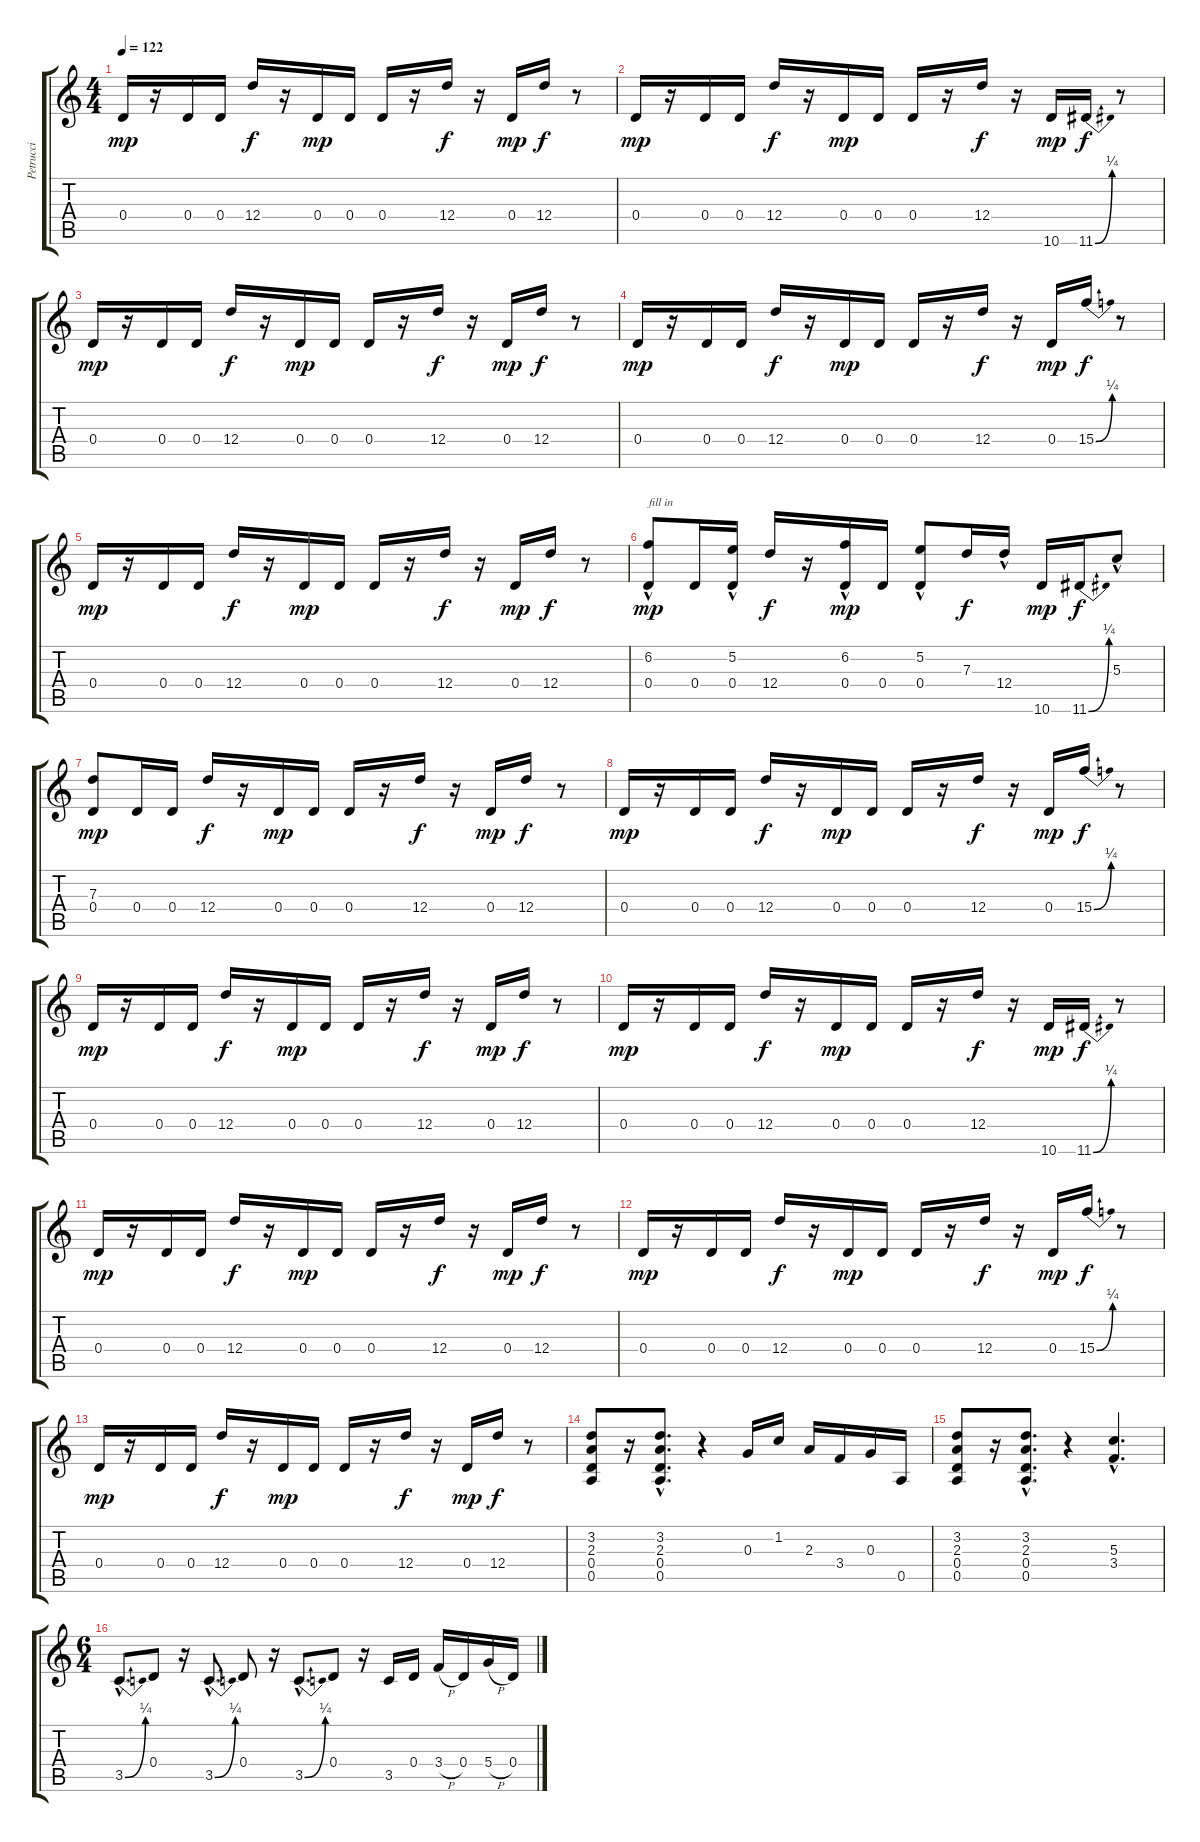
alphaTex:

\track ("Petrucci" "Petrucci") {instrument distortionguitar}
\staff {score tabs}
\tuning (E4 B3 G3 D3 A2 E2) {hide}
\ts (4 4)
\tempo 122
\clef g2
\ks c
0.4.16{dy mp} r.16 0.4.16 0.4.16 12.4.16{dy f} r.16 0.4.16{dy mp} 0.4.16 0.4.16 r.16 12.4.16{dy f} r.16 0.4.16{dy mp} 12.4.16{dy f} r.8 |
0.4.16{dy mp} r.16 0.4.16 0.4.16 12.4.16{dy f} r.16 0.4.16{dy mp} 0.4.16 0.4.16 r.16 12.4.16{dy f} r.16 10.6.16{dy mp} 11.6{be (bend 0 0 60 1)}.16{dy f} r.8 |
0.4.16{dy mp} r.16 0.4.16 0.4.16 12.4.16{dy f} r.16 0.4.16{dy mp} 0.4.16 0.4.16 r.16 12.4.16{dy f} r.16 0.4.16{dy mp} 12.4.16{dy f} r.8 |
0.4.16{dy mp} r.16 0.4.16 0.4.16 12.4.16{dy f} r.16 0.4.16{dy mp} 0.4.16 0.4.16 r.16 12.4.16{dy f} r.16 0.4.16{dy mp} 15.4{be (bend 0 0 60 1)}.16{dy f} r.8 |
0.4.16{dy mp} r.16 0.4.16 0.4.16 12.4.16{dy f} r.16 0.4.16{dy mp} 0.4.16 0.4.16 r.16 12.4.16{dy f} r.16 0.4.16{dy mp} 12.4.16{dy f} r.8 |
(6.2{hac} 0.4).8{txt "fill in" dy mp} 0.4.16 (5.2{hac} 0.4).16 12.4.16{dy f} r.16 (6.2{hac} 0.4).16{dy mp} 0.4.16 (5.2{hac} 0.4).8 7.3.16{dy f} 12.4{hac}.16 10.6.16{dy mp} 11.6{be (bend 0 0 60 1)}.16{dy f} 5.3{hac}.8 |
(7.3 0.4).8{dy mp} 0.4.16 0.4.16 12.4.16{dy f} r.16 0.4.16{dy mp} 0.4.16 0.4.16 r.16 12.4.16{dy f} r.16 0.4.16{dy mp} 12.4.16{dy f} r.8 |
0.4.16{dy mp} r.16 0.4.16 0.4.16 12.4.16{dy f} r.16 0.4.16{dy mp} 0.4.16 0.4.16 r.16 12.4.16{dy f} r.16 0.4.16{dy mp} 15.4{be (bend 0 0 60 1)}.16{dy f} r.8 |
0.4.16{dy mp} r.16 0.4.16 0.4.16 12.4.16{dy f} r.16 0.4.16{dy mp} 0.4.16 0.4.16 r.16 12.4.16{dy f} r.16 0.4.16{dy mp} 12.4.16{dy f} r.8 |
0.4.16{dy mp} r.16 0.4.16 0.4.16 12.4.16{dy f} r.16 0.4.16{dy mp} 0.4.16 0.4.16 r.16 12.4.16{dy f} r.16 10.6.16{dy mp} 11.6{be (bend 0 0 60 1)}.16{dy f} r.8 |
0.4.16{dy mp} r.16 0.4.16 0.4.16 12.4.16{dy f} r.16 0.4.16{dy mp} 0.4.16 0.4.16 r.16 12.4.16{dy f} r.16 0.4.16{dy mp} 12.4.16{dy f} r.8 |
0.4.16{dy mp} r.16 0.4.16 0.4.16 12.4.16{dy f} r.16 0.4.16{dy mp} 0.4.16 0.4.16 r.16 12.4.16{dy f} r.16 0.4.16{dy mp} 15.4{be (bend 0 0 60 1)}.16{dy f} r.8 |
0.4.16{dy mp} r.16 0.4.16 0.4.16 12.4.16{dy f} r.16 0.4.16{dy mp} 0.4.16 0.4.16 r.16 12.4.16{dy f} r.16 0.4.16{dy mp} 12.4.16{dy f} r.8 |
(3.2 2.3 0.4 0.5).8 r.16 (3.2{hac} 2.3{hac} 0.4{hac} 0.5{hac}).8{d} r.4 0.3.16 1.2.16 2.3.16 3.4.16 0.3.16 0.5.16 |
(3.2 2.3 0.4 0.5).8 r.16 (3.2{hac} 2.3{hac} 0.4{hac} 0.5{hac}).8{d} r.4 (5.3{hac} 3.4{hac}).4{d} |
\ts (6 4)
3.5{be (bend 0 0 60 1) hac}.8{d} 0.4.8 r.16 3.5{be (bend 0 0 60 1) hac}.8{d} 0.4.8 r.16 3.5{be (bend 0 0 60 1) hac}.8{d} 0.4.8 r.16 3.5.16 0.4.16 3.4{h}.16 0.4.16 5.4{h}.16 0.4.16
